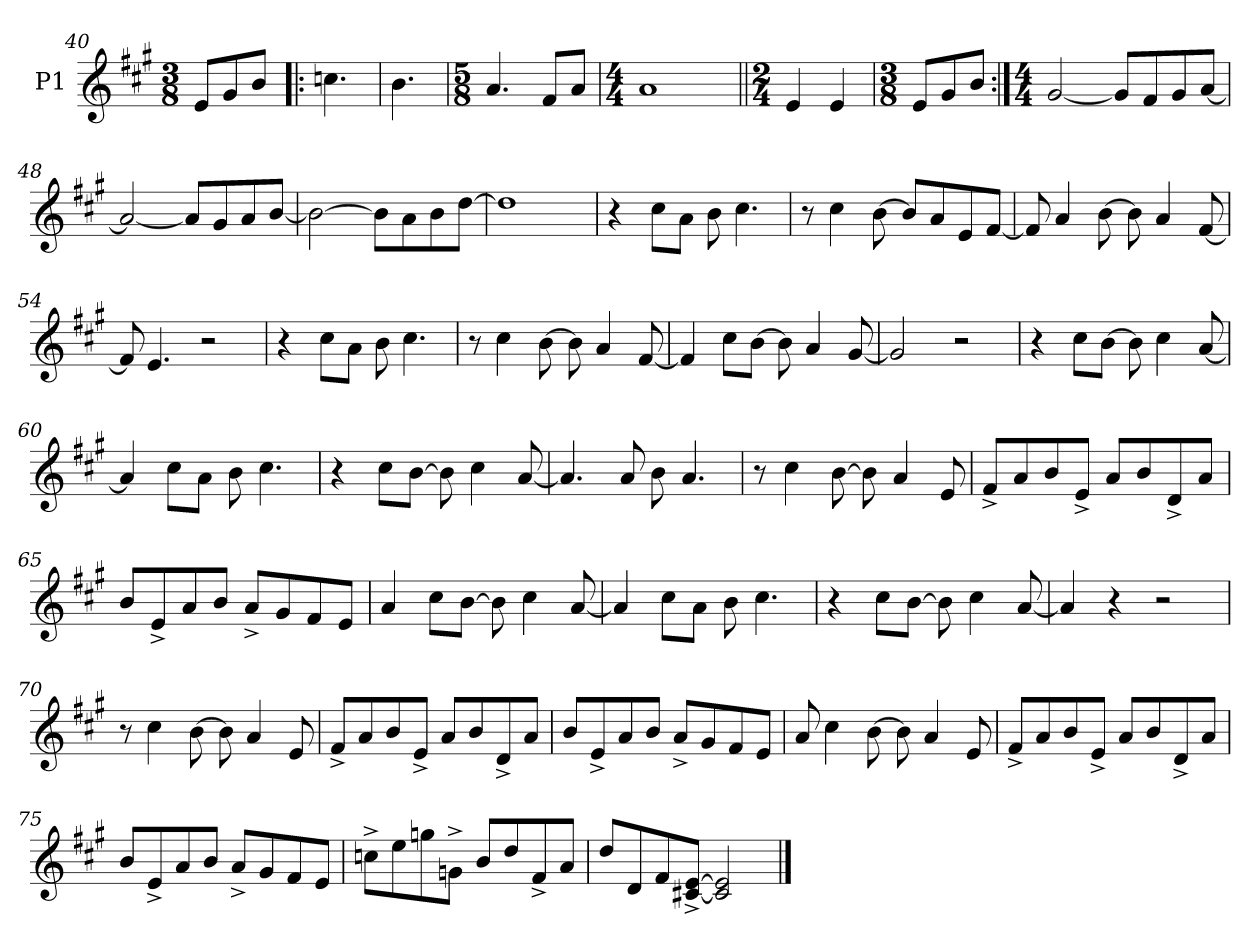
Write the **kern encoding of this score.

**kern
*part1
*staff1
*I"P1
*clefG2
*k[f#c#g#]
*A:
*M3/8
=40
8e/L
8g#/
8b/J
=41!|:
4.ccn\
=42
4.b\
=43
*M5/8
4.a/
8f#/L
8a/J
!!LO:LB:g=z
=44
*M4/4
1a
=45||
*M2/4
4e/
4e/
=46
*M3/8
8e/L
8g#/
8b/J
=47:|!
*M4/4
[<2g#/
8g#/L]
8f#/
8g#/
[<8a/J
=48
2a/_
8a/L]
8g#/
8a/
[<8b/J
=49
2b\_
8b\L]
8a\
8b\
[>8dd\J
=50
1dd]
!!LO:LB:g=z
=51
4r
8cc#\L
8a\J
8b\
4.cc#\
=52
8r
4cc#\
[>8b\
8b/L]
8a/
8e/
[<8f#/J
=53
8f#/]
4a/
[>8b\
8b\]
4a/
[<8f#/
=54
8f#/]
4.e/
2r
=55
4r
8cc#\L
8a\J
8b\
4.cc#\
!!LO:PB:g=z
=56
8r
4cc#\
[>8b\
8b\]
4a/
[<8f#/
=57
4f#/]
8cc#\L
[>8b\J
8b\]
4a/
[<8g#/
=58
2g#/]
2r
=59
4r
8cc#\L
[>8b\J
8b\]
4cc#\
[<8a/
=60
4a/]
8cc#\L
8a\J
8b\
4.cc#\
!!LO:LB:g=z
=61
4r
8cc#\L
[>8b\J
8b\]
4cc#\
[<8a/
=62
4.a/]
8a/
8b\
4.a/
=63
8r
4cc#\
[>8b\
8b\]
4a/
8e/
=64
8f#^/L
8a/
8b/
8e^/J
8a/L
8b/
8d^/
8a/J
=65
8b/L
8e^/
8a/
8b/J
8a^/L
8g#/
8f#/
8e/J
!!LO:LB:g=z
=66
4a/
8cc#\L
[>8b\J
8b\]
4cc#\
[<8a/
=67
4a/]
8cc#\L
8a\J
8b\
4.cc#\
=68
4r
8cc#\L
[>8b\J
8b\]
4cc#\
[<8a/
=69
4a/]
4r
2r
=70
8r
4cc#\
[>8b\
8b\]
4a/
8e/
!!LO:LB:g=z
=71
8f#^/L
8a/
8b/
8e^/J
8a/L
8b/
8d^/
8a/J
=72
8b/L
8e^/
8a/
8b/J
8a^/L
8g#/
8f#/
8e/J
=73
8a/
4cc#\
[>8b\
8b\]
4a/
8e/
=74
8f#^/L
8a/
8b/
8e^/J
8a/L
8b/
8d^/
8a/J
!!LO:LB:g=z
=75
8b/L
8e^/
8a/
8b/J
8a^/L
8g#/
8f#/
8e/J
=76
8ccn^\L
8ee\
8ggn\
8gn^\J
8b/L
8dd/
8f#^/
8a/J
=77
8dd/L
8d/
8f#/
[<8c#X/^ [>8e/^J
2c#/] 2e/]
==
*-
